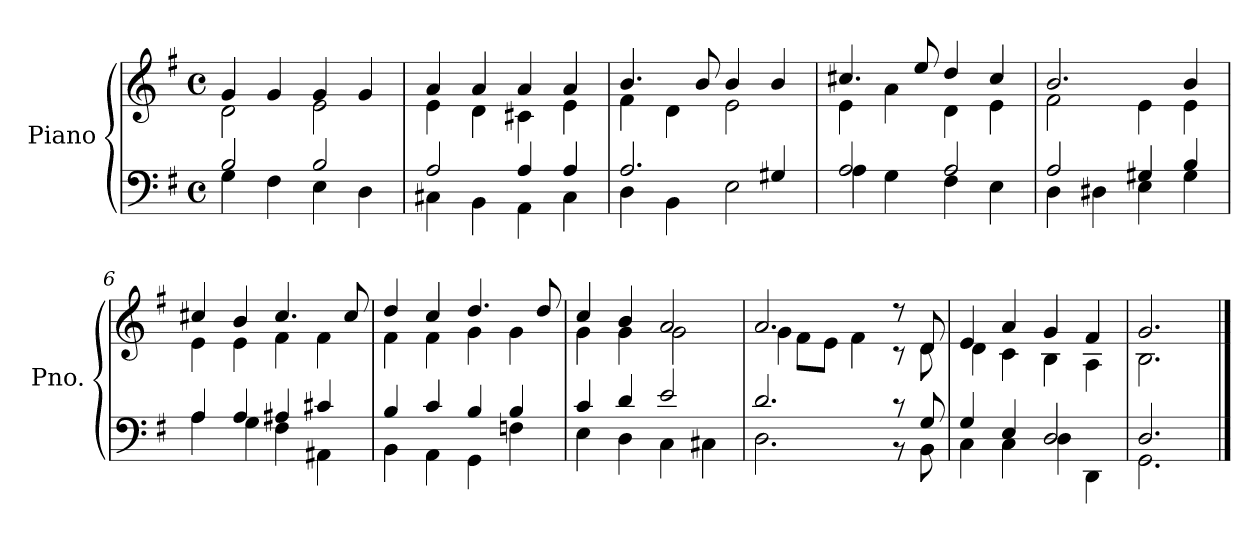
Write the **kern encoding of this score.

**kern	**kern
*part1	*part1
*staff2	*staff1
*I"Piano	*
*I'Pno.	*
*clefF4	*clefG2
*k[f#]	*k[f#]
*M4/4	*M4/4
*met(c)	*met(c)
=1	=1
*^	*^
2B/	4G\	4g/	2d\
.	4F#\	4g/	.
2B/	4E\	4g/	2e\
.	4D\	4g/	.
=2	=2	=2	=2
2A/	4C#X\	4a/	4e\
.	4BB\	4a/	4d\
4A/	4AA\	4a/	4c#X\
4A/	4C#\	4a/	4e\
=3	=3	=3	=3
2.A/	4D\	4.b/	4f#\
.	4BB\	.	4d\
.	.	8b/	.
.	2E\	4b/	2e\
4G#X/	.	4b/	.
=4	=4	=4	=4
2A/	4A\	4.cc#X/	4e\
.	4G\	.	4a\
.	.	8ee/	.
2A/	4F#\	4dd/	4d\
.	4E\	4cc#/	4e\
=5	=5	=5	=5
2A/	4D\	2.b/	2f#\
.	4D#X\	.	.
4G#X/	4E\	.	4e\
4B/	4G#\	4b/	4e\
=6	=6	=6	=6
4A/	4A\	4cc#X/	4e\
4A/	4G\	4b/	4e\
4A#X/	4F#\	4.cc#/	4f#\
4c#X/	4AA#X\	.	4f#\
.	.	8cc#/	.
!!LO:LB:g=z	!!
=7	=7	=7	=7
4B/	4BB\	4dd/	4f#\
4c/	4AA\	4cc/	4f#\
4B/	4GG\	4.dd/	4g\
4B/	4Fn\	.	4g\
.	.	8dd/	.
=8	=8	=8	=8
4c/	4E\	4cc/	4g\
4d/	4D\	4b/	4g\
2e/	4C\	2a/	2g\
.	4C#X\	.	.
=9	=9	=9	=9
2.d/	2.D\	2.a/	4g\
.	.	.	8f#\L
.	.	.	8e\J
.	.	.	4f#\
8r	8r	8r	8r
8G/	8BB\	8d/	8d\
=10	=10	=10	=10
4G/	4C\	4e/	4d\
4E/	4C\	4a/	4c\
2D/	4D\	4g/	4B\
.	4DD\	4f#/	4A\
=11	=11	=11	=11
2.D/	2.GG\	2.g/	2.B\
*v	*v	*	*
*	*v	*v
==	==
*-	*-
